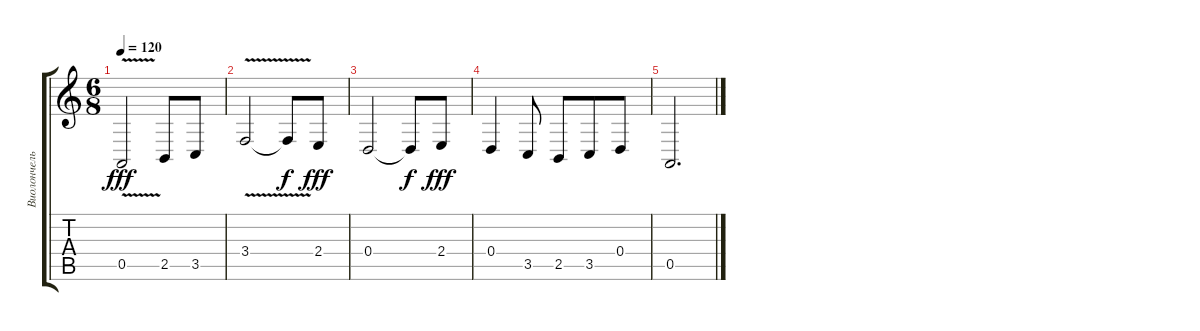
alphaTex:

\track ("Виолончель" "Виолончель") {instrument fiddle}
\staff {score tabs}
\tuning (E4 B3 G3 D3 A2 E2) {hide}
\ts (6 8)
\tempo 120
\clef g2
\ks c
0.5{v}.2{dy fff} 2.5.8 3.5.8 |
3.4{v}.2 3.4{t}.8{dy f} 2.4.8{dy fff} |
0.4.2 0.4{t}.8{dy f} 2.4.8{dy fff} |
0.4.4 3.5.8 2.5.8 3.5.8 0.4.8 |
0.5.2{d}
